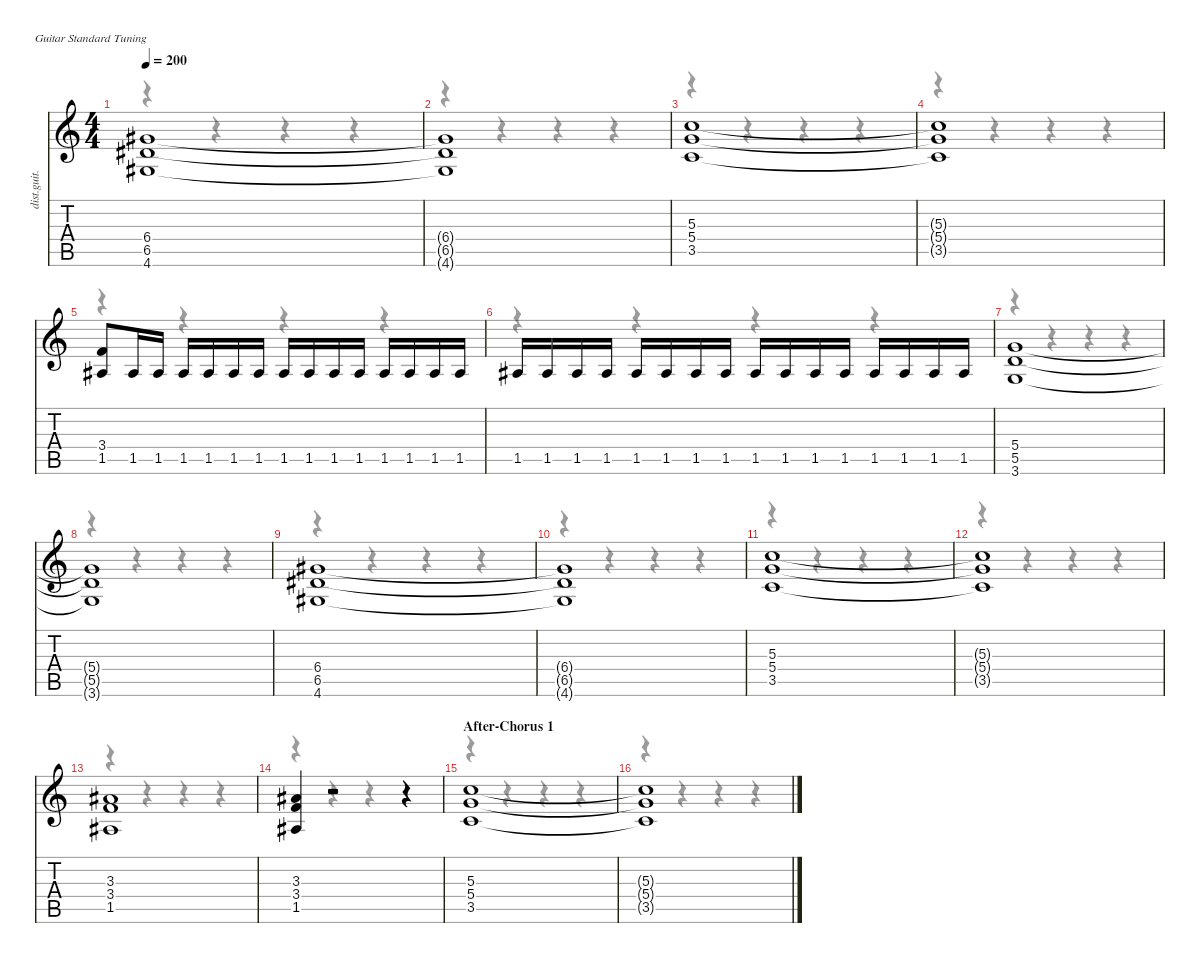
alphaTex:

\defaultSystemsLayout 4
\hideDynamics
\bracketExtendMode nobrackets
\otherSystemsTrackNameOrientation horizontal
\track ("Sam Totman (Rythm Guitar)" "dist.guit.") {instrument distortionguitar}
\staff {score tabs}
\tuning (E4 B3 G3 D3 A2 E2)
\voice
\ts (4 4)
\tempo 200
\clef g2
\ks c
(6.4{acc #} 6.5{acc #} 4.6{acc #}).1{dy f} |
(6.4{t acc #} 6.5{t acc #} 4.6{t acc #}).1 |
(5.3 5.4 3.5).1 |
(5.3{t} 5.4{t} 3.5{t}).1 |
(3.4 1.5{acc #}).8 1.5{acc #}.16 1.5{acc #}.16 1.5{acc #}.16 1.5{acc #}.16 1.5{acc #}.16 1.5{acc #}.16 1.5{acc #}.16 1.5{acc #}.16 1.5{acc #}.16 1.5{acc #}.16 1.5{acc #}.16 1.5{acc #}.16 1.5{acc #}.16 1.5{acc #}.16 |
1.5{acc #}.16 1.5{acc #}.16 1.5{acc #}.16 1.5{acc #}.16 1.5{acc #}.16 1.5{acc #}.16 1.5{acc #}.16 1.5{acc #}.16 1.5{acc #}.16 1.5{acc #}.16 1.5{acc #}.16 1.5{acc #}.16 1.5{acc #}.16 1.5{acc #}.16 1.5{acc #}.16 1.5{acc #}.16 |
(5.4 5.5 3.6).1 |
(5.4{t} 5.5{t} 3.6{t}).1 |
(6.4{acc #} 6.5{acc #} 4.6{acc #}).1 |
(6.4{t acc #} 6.5{t acc #} 4.6{t acc #}).1 |
(5.3 5.4 3.5).1 |
(5.3{t} 5.4{t} 3.5{t}).1 |
(3.3{acc #} 3.4 1.5{acc #}).1 |
(3.3{acc #} 3.4 1.5{acc #}).4 r.2 r.4 |
\section ("" "After-Chorus 1")
(5.3 5.4 3.5).1 |
(5.3{t} 5.4{t} 3.5{t}).1
\voice
\clef g2
\ottava regular
\simile none
\ks c
r.4{dy mf} r.4 r.4 r.4 |
r.4 r.4 r.4 r.4 |
r.4 r.4 r.4 r.4 |
r.4 r.4 r.4 r.4 |
r.4 r.4 r.4 r.4 |
r.4 r.4 r.4 r.4 |
r.4 r.4 r.4 r.4 |
r.4 r.4 r.4 r.4 |
r.4 r.4 r.4 r.4 |
r.4 r.4 r.4 r.4 |
r.4 r.4 r.4 r.4 |
r.4 r.4 r.4 r.4 |
r.4 r.4 r.4 r.4 |
r.4 r.4 r.4 r.4 |
r.4 r.4 r.4 r.4 |
r.4 r.4 r.4 r.4
